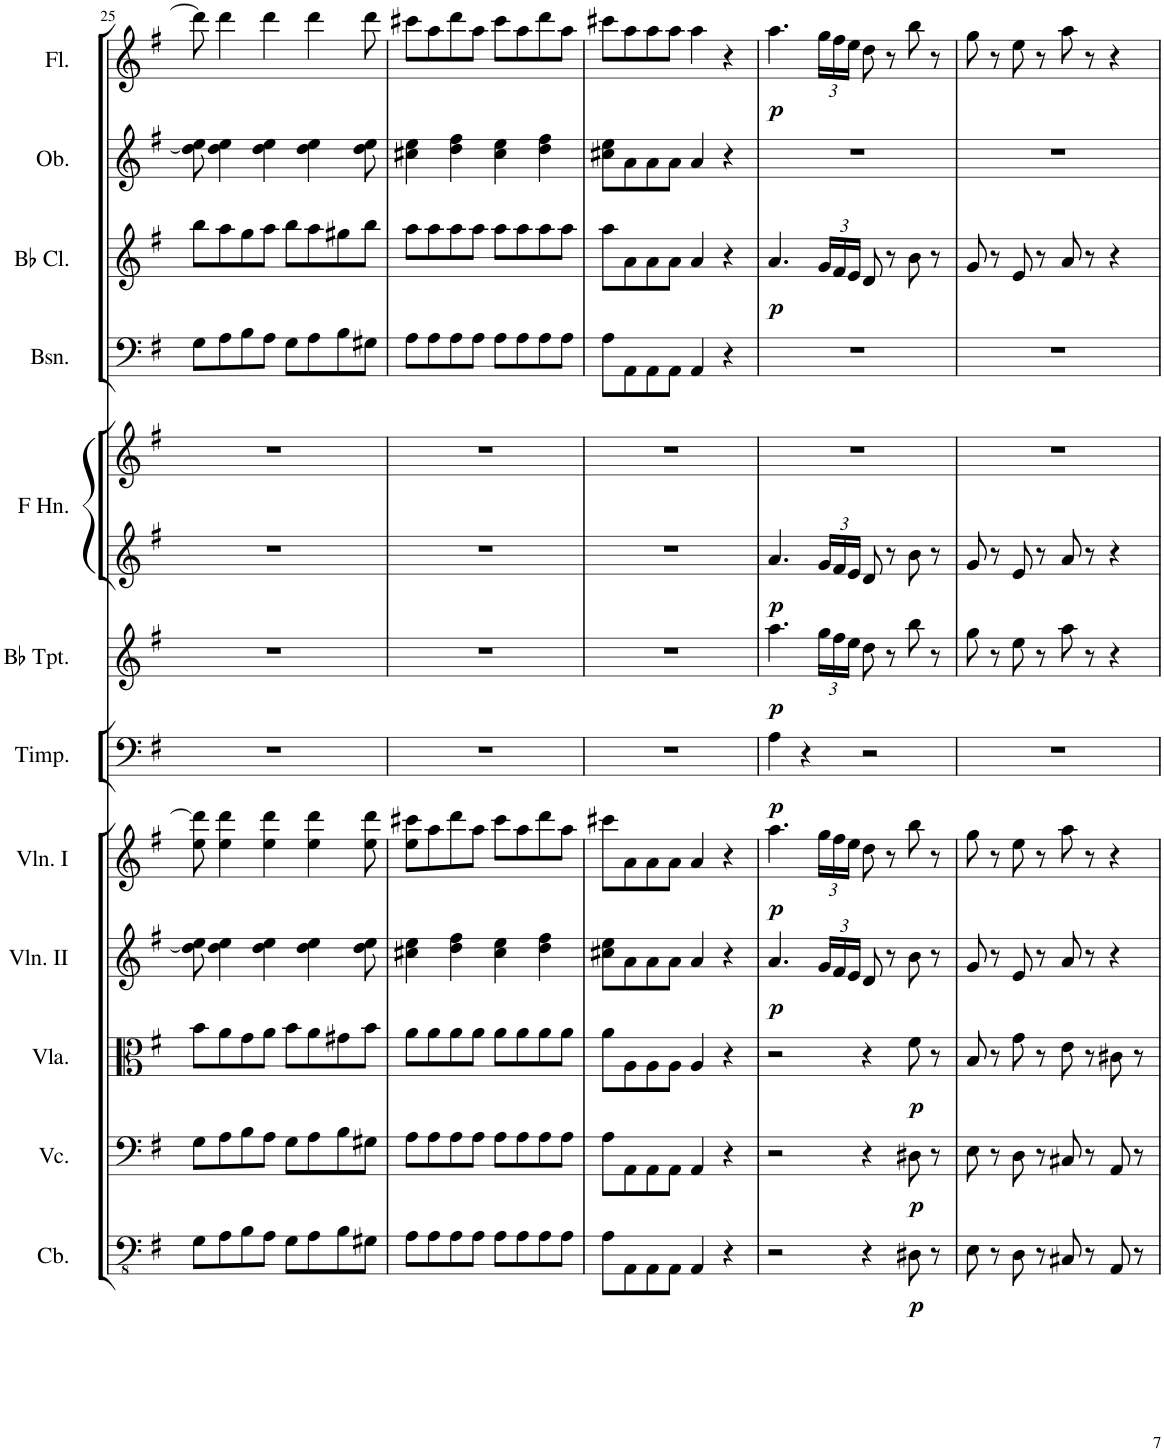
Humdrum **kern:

**kern	**dynam	**kern	**dynam	**kern	**dynam	**kern	**dynam	**kern	**dynam	**kern	**dynam	**kern	**dynam	**kern	**kern	**dynam	**kern	**kern	**dynam	**kern	**kern	**dynam
*part12	*part12	*part11	*part11	*part10	*part10	*part9	*part9	*part8	*part8	*part7	*part7	*part6	*part6	*part5	*part5	*part5	*part4	*part3	*part3	*part2	*part1	*part1
*staff13	*staff13	*staff12	*staff12	*staff11	*staff11	*staff10	*staff10	*staff9	*staff9	*staff8	*staff8	*staff7	*staff7	*staff6	*staff5	*staff5/6	*staff4	*staff3	*staff3	*staff2	*staff1	*staff1
*I"Contrabasses	*	*I"Violoncellos	*	*I"Violas	*	*I"Violins II	*	*I"Violins I	*	*I"Timpani	*	*I"Trumpets in Bb	*	*I"Horns in F	*	*	*I"Bassoons	*I"Clarinets in Bb	*	*I"Oboes	*I"Flutes	*
*I'Cb.	*	*I'Vc.	*	*I'Vla.	*	*I'Vln. II	*	*I'Vln. I	*	*I'Timp.	*	*	*	*	*	*	*I'Bsn.	*	*	*I'Ob.	*I'Fl.	*
!!LO:PB:g=z
*clefFv4	*	*clefF4	*	*clefC3	*	*clefG2	*	*clefG2	*	*clefF4	*	*clefG2	*	*clefG2	*clefG2	*	*clefF4	*clefG2	*	*clefG2	*clefG2	*
*	*	*	*	*	*	*	*	*	*	*	*	*ITrd1c2	*	*ITrd4c7	*ITrd4c7	*	*	*ITrd1c2	*	*	*	*
*k[f#]	*	*k[f#]	*	*k[f#]	*	*k[f#]	*	*k[f#]	*	*k[f#]	*	*k[f#]	*	*k[f#]	*k[f#]	*	*k[f#]	*k[f#]	*	*k[f#]	*k[f#]	*
*M4/4	*	*M4/4	*	*M4/4	*	*M4/4	*	*M4/4	*	*M4/4	*	*M4/4	*	*M4/4	*M4/4	*	*M4/4	*M4/4	*	*M4/4	*M4/4	*
=25	=25	=25	=25	=25	=25	=25	=25	=25	=25	=25	=25	=25	=25	=25	=25	=25	=25	=25	=25	=25	=25	=25
8GG\L	.	8G\L	.	8b\L	.	8dd\] 8ee\	.	8ee\ 8ddd\]	.	1r	.	1r	.	1r	1r	.	8G\L	8bb\L	.	8dd\] 8ee\	8ddd\]	.
8AA\	.	8A\	.	8a\	.	4dd\ 4ee\	.	4ee\ 4ddd\	.	.	.	.	.	.	.	.	8A\	8aa\	.	4dd\ 4ee\	4ddd\	.
8BB\	.	8B\	.	8g\	.	.	.	.	.	.	.	.	.	.	.	.	8B\	8gg\	.	.	.	.
8AA\J	.	8A\J	.	8a\J	.	4dd\ 4ee\	.	4ee\ 4ddd\	.	.	.	.	.	.	.	.	8A\J	8aa\J	.	4dd\ 4ee\	4ddd\	.
8GG\L	.	8G\L	.	8b\L	.	.	.	.	.	.	.	.	.	.	.	.	8G\L	8bb\L	.	.	.	.
8AA\	.	8A\	.	8a\	.	4dd\ 4ee\	.	4ee\ 4ddd\	.	.	.	.	.	.	.	.	8A\	8aa\	.	4dd\ 4ee\	4ddd\	.
8BB\	.	8B\	.	8g#X\	.	.	.	.	.	.	.	.	.	.	.	.	8B\	8gg#X\	.	.	.	.
8GG#X\J	.	8G#X\J	.	8b\J	.	8dd\ 8ee\	.	8ee\ 8ddd\	.	.	.	.	.	.	.	.	8G#X\J	8bb\J	.	8dd\ 8ee\	8ddd\	.
=26	=26	=26	=26	=26	=26	=26	=26	=26	=26	=26	=26	=26	=26	=26	=26	=26	=26	=26	=26	=26	=26	=26
8AA\L	.	8A\L	.	8a\L	.	4cc#X\ 4ee\	.	8ee\ 8ccc#X\L	.	1r	.	1r	.	1r	1r	.	8A\L	8aa\L	.	4cc#X\ 4ee\	8ccc#X\L	.
8AA\	.	8A\	.	8a\	.	.	.	8aa\	.	.	.	.	.	.	.	.	8A\	8aa\	.	.	8aa\	.
8AA\	.	8A\	.	8a\	.	4dd\ 4ff#\	.	8ddd\	.	.	.	.	.	.	.	.	8A\	8aa\	.	4dd\ 4ff#\	8ddd\	.
8AA\J	.	8A\J	.	8a\J	.	.	.	8aa\J	.	.	.	.	.	.	.	.	8A\J	8aa\J	.	.	8aa\J	.
8AA\L	.	8A\L	.	8a\L	.	4cc#\ 4ee\	.	8ccc#\L	.	.	.	.	.	.	.	.	8A\L	8aa\L	.	4cc#\ 4ee\	8ccc#\L	.
8AA\	.	8A\	.	8a\	.	.	.	8aa\	.	.	.	.	.	.	.	.	8A\	8aa\	.	.	8aa\	.
8AA\	.	8A\	.	8a\	.	4dd\ 4ff#\	.	8ddd\	.	.	.	.	.	.	.	.	8A\	8aa\	.	4dd\ 4ff#\	8ddd\	.
8AA\J	.	8A\J	.	8a\J	.	.	.	8aa\J	.	.	.	.	.	.	.	.	8A\J	8aa\J	.	.	8aa\J	.
=27	=27	=27	=27	=27	=27	=27	=27	=27	=27	=27	=27	=27	=27	=27	=27	=27	=27	=27	=27	=27	=27	=27
8AA\L	.	8A\L	.	8a\L	.	8cc#X\ 8ee\L	.	8ccc#X\L	.	1r	.	1r	.	1r	1r	.	8A\L	8aa\L	.	8cc#X\ 8ee\L	8ccc#X\L	.
8AAA\	.	8AA\	.	8A\	.	8a\	.	8a\	.	.	.	.	.	.	.	.	8AA\	8a\	.	8a\	8aa\	.
8AAA\	.	8AA\	.	8A\	.	8a\	.	8a\	.	.	.	.	.	.	.	.	8AA\	8a\	.	8a\	8aa\	.
8AAA\J	.	8AA\J	.	8A\J	.	8a\J	.	8a\J	.	.	.	.	.	.	.	.	8AA\J	8a\J	.	8a\J	8aa\J	.
4AAA/	.	4AA/	.	4A/	.	4a/	.	4a/	.	.	.	.	.	.	.	.	4AA/	4a/	.	4a/	4aa\	.
4r	.	4r	.	4r	.	4r	.	4r	.	.	.	.	.	.	.	.	4r	4r	.	4r	4r	.
=28	=28	=28	=28	=28	=28	=28	=28	=28	=28	=28	=28	=28	=28	=28	=28	=28	=28	=28	=28	=28	=28	=28
!	!	!	!	!	!	!	!LO:DY:b	!	!LO:DY:b	!	!LO:DY:b	!	!LO:DY:b	!	!	!LO:DY:b=2	!	!	!LO:DY:b	!	!	!LO:DY:b
2r	.	2r	.	2r	.	4.a/	p	4.aa\	p	4A\	p	4.aa\	p	4.a/	1r	p	1r	4.a/	p	1r	4.aa\	p
.	.	.	.	.	.	.	.	.	.	4r	.	.	.	.	.	.	.	.	.	.	.	.
*	*	*	*	*	*	*Xbrackettup	*	*Xbrackettup	*	*	*	*Xbrackettup	*	*Xbrackettup	*	*	*	*Xbrackettup	*	*	*Xbrackettup	*
.	.	.	.	.	.	24g/LL	.	24gg\LL	.	.	.	24gg\LL	.	24g/LL	.	.	.	24g/LL	.	.	24gg\LL	.
.	.	.	.	.	.	24f#/	.	24ff#\	.	.	.	24ff#\	.	24f#/	.	.	.	24f#/	.	.	24ff#\	.
.	.	.	.	.	.	24e/JJ	.	24ee\JJ	.	.	.	24ee\JJ	.	24e/JJ	.	.	.	24e/JJ	.	.	24ee\JJ	.
4r	.	4r	.	4r	.	8d/	.	8dd\	.	2r	.	8dd\	.	8d/	.	.	.	8d/	.	.	8dd\	.
.	.	.	.	.	.	8r	.	8r	.	.	.	8r	.	8r	.	.	.	8r	.	.	8r	.
!	!LO:DY:b	!	!LO:DY:b	!	!LO:DY:b	!	!	!	!	!	!	!	!	!	!	!	!	!	!	!	!	!
8DD#X\	p	8D#X\	p	8f#\	p	8b\	.	8bb\	.	.	.	8bb\	.	8b\	.	.	.	8b\	.	.	8bb\	.
8r	.	8r	.	8r	.	8r	.	8r	.	.	.	8r	.	8r	.	.	.	8r	.	.	8r	.
=29	=29	=29	=29	=29	=29	=29	=29	=29	=29	=29	=29	=29	=29	=29	=29	=29	=29	=29	=29	=29	=29	=29
8EE\	.	8E\	.	8B/	.	8g/	.	8gg\	.	1r	.	8gg\	.	8g/	1r	.	1r	8g/	.	1r	8gg\	.
8r	.	8r	.	8r	.	8r	.	8r	.	.	.	8r	.	8r	.	.	.	8r	.	.	8r	.
8DD\	.	8D\	.	8g\	.	8e/	.	8ee\	.	.	.	8ee\	.	8e/	.	.	.	8e/	.	.	8ee\	.
8r	.	8r	.	8r	.	8r	.	8r	.	.	.	8r	.	8r	.	.	.	8r	.	.	8r	.
8CC#X/	.	8C#X/	.	8e\	.	8a/	.	8aa\	.	.	.	8aa\	.	8a/	.	.	.	8a/	.	.	8aa\	.
8r	.	8r	.	8r	.	8r	.	8r	.	.	.	8r	.	8r	.	.	.	8r	.	.	8r	.
8AAA/	.	8AA/	.	8c#X\	.	4r	.	4r	.	.	.	4r	.	4r	.	.	.	4r	.	.	4r	.
8r	.	8r	.	8r	.	.	.	.	.	.	.	.	.	.	.	.	.	.	.	.	.	.
=	=	=	=	=	=	=	=	=	=	=	=	=	=	=	=	=	=	=	=	=	=	=
*-	*-	*-	*-	*-	*-	*-	*-	*-	*-	*-	*-	*-	*-	*-	*-	*-	*-	*-	*-	*-	*-	*-
